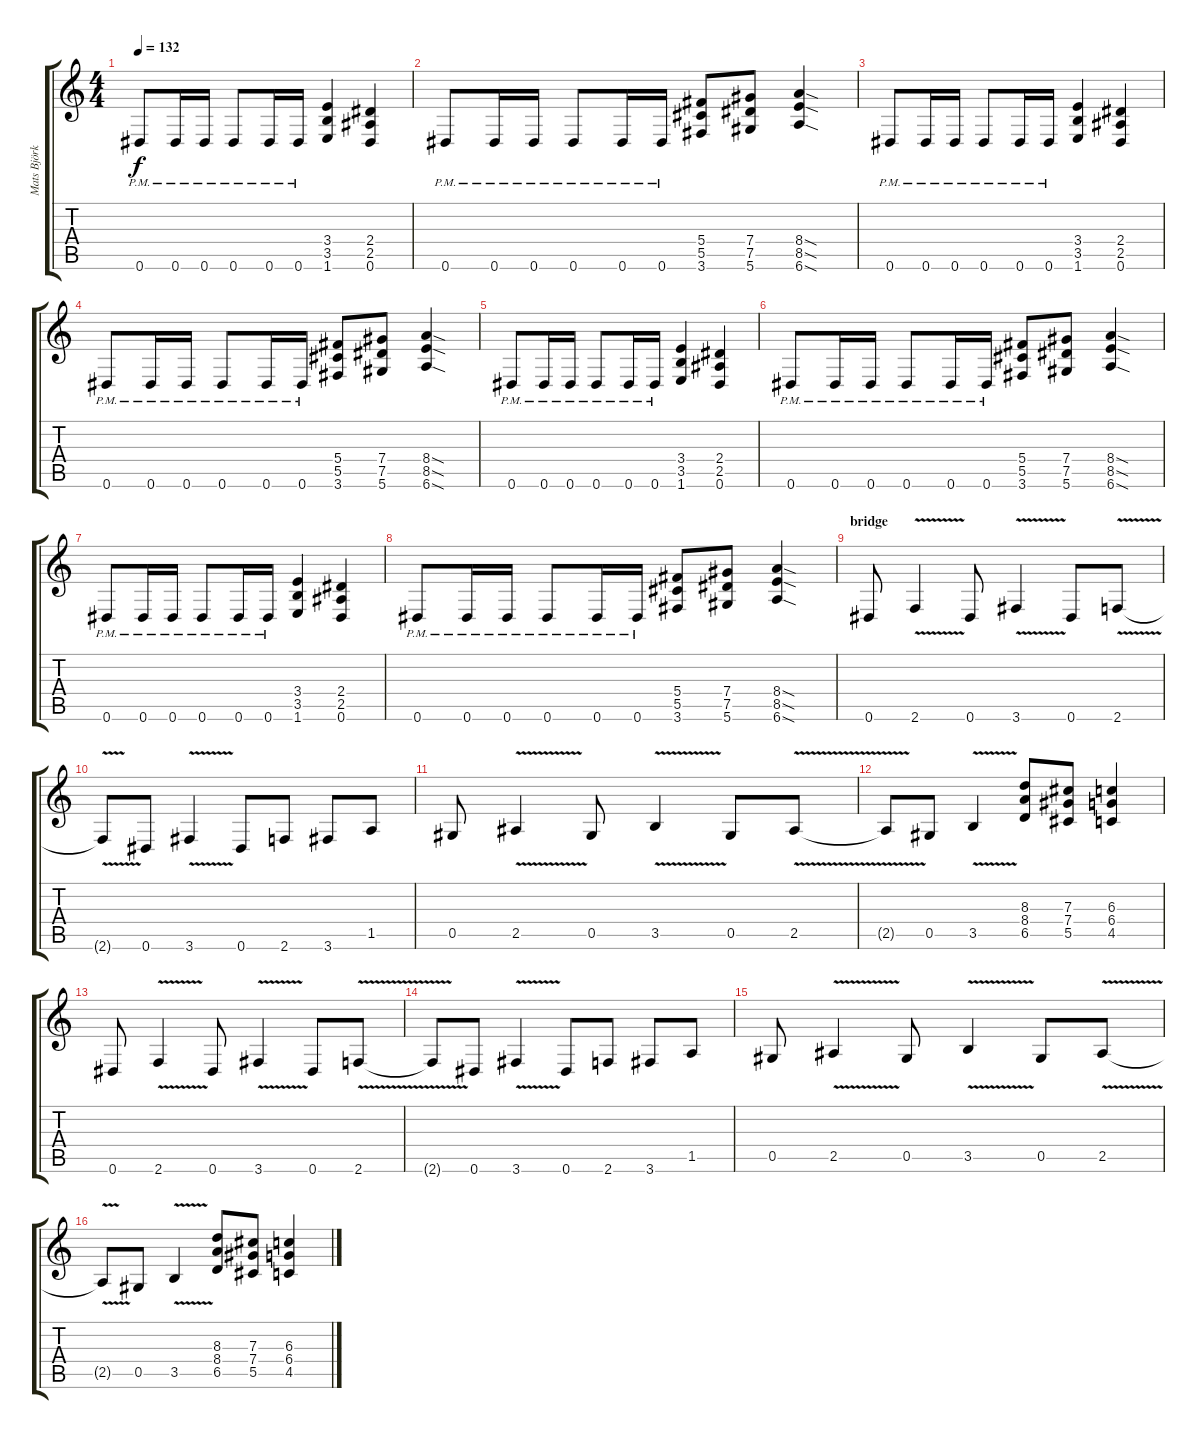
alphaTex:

\track ("Mats Björkman" "Mats Björk") {instrument distortionguitar}
\staff {score tabs}
\tuning (Eb4 Bb3 Gb3 Db3 Ab2 Eb2) {hide}
\ts (4 4)
\tempo 132
\clef g2
\ks c
0.6{pm}.8{dy f} 0.6{pm}.16 0.6{pm}.16 0.6{pm}.8 0.6{pm}.16 0.6{pm}.16 (3.4 3.5 1.6).4 (2.4 2.5 0.6).4 |
0.6{pm}.8 0.6{pm}.16 0.6{pm}.16 0.6{pm}.8 0.6{pm}.16 0.6{pm}.16 (5.4 5.5 3.6).8 (7.4 7.5 5.6).8 (8.4{sod} 8.5{sod} 6.6{sod}).4 |
0.6{pm}.8 0.6{pm}.16 0.6{pm}.16 0.6{pm}.8 0.6{pm}.16 0.6{pm}.16 (3.4 3.5 1.6).4 (2.4 2.5 0.6).4 |
0.6{pm}.8 0.6{pm}.16 0.6{pm}.16 0.6{pm}.8 0.6{pm}.16 0.6{pm}.16 (5.4 5.5 3.6).8 (7.4 7.5 5.6).8 (8.4{sod} 8.5{sod} 6.6{sod}).4 |
0.6{pm}.8 0.6{pm}.16 0.6{pm}.16 0.6{pm}.8 0.6{pm}.16 0.6{pm}.16 (3.4 3.5 1.6).4 (2.4 2.5 0.6).4 |
0.6{pm}.8 0.6{pm}.16 0.6{pm}.16 0.6{pm}.8 0.6{pm}.16 0.6{pm}.16 (5.4 5.5 3.6).8 (7.4 7.5 5.6).8 (8.4{sod} 8.5{sod} 6.6{sod}).4 |
0.6{pm}.8 0.6{pm}.16 0.6{pm}.16 0.6{pm}.8 0.6{pm}.16 0.6{pm}.16 (3.4 3.5 1.6).4 (2.4 2.5 0.6).4 |
0.6{pm}.8 0.6{pm}.16 0.6{pm}.16 0.6{pm}.8 0.6{pm}.16 0.6{pm}.16 (5.4 5.5 3.6).8 (7.4 7.5 5.6).8 (8.4{sod} 8.5{sod} 6.6{sod}).4 |
\section ("" "bridge")
0.6.8 2.6{v}.4 0.6.8 3.6{v}.4 0.6.8 2.6{v}.8 |
2.6{t}.8 0.6.8 3.6{v}.4 0.6.8 2.6.8 3.6.8 1.5.8 |
0.5.8 2.5{v}.4 0.5.8 3.5{v}.4 0.5.8 2.5{v}.8 |
2.5{t}.8 0.5.8 3.5{v}.4 (8.3 8.4 6.5).8 (7.3 7.4 5.5).8 (6.3 6.4 4.5).4 |
0.6.8 2.6{v}.4 0.6.8 3.6{v}.4 0.6.8 2.6{v}.8 |
2.6{t}.8 0.6.8 3.6{v}.4 0.6.8 2.6.8 3.6.8 1.5.8 |
0.5.8 2.5{v}.4 0.5.8 3.5{v}.4 0.5.8 2.5{v}.8 |
2.5{t}.8 0.5.8 3.5{v}.4 (8.3 8.4 6.5).8 (7.3 7.4 5.5).8 (6.3 6.4 4.5).4
